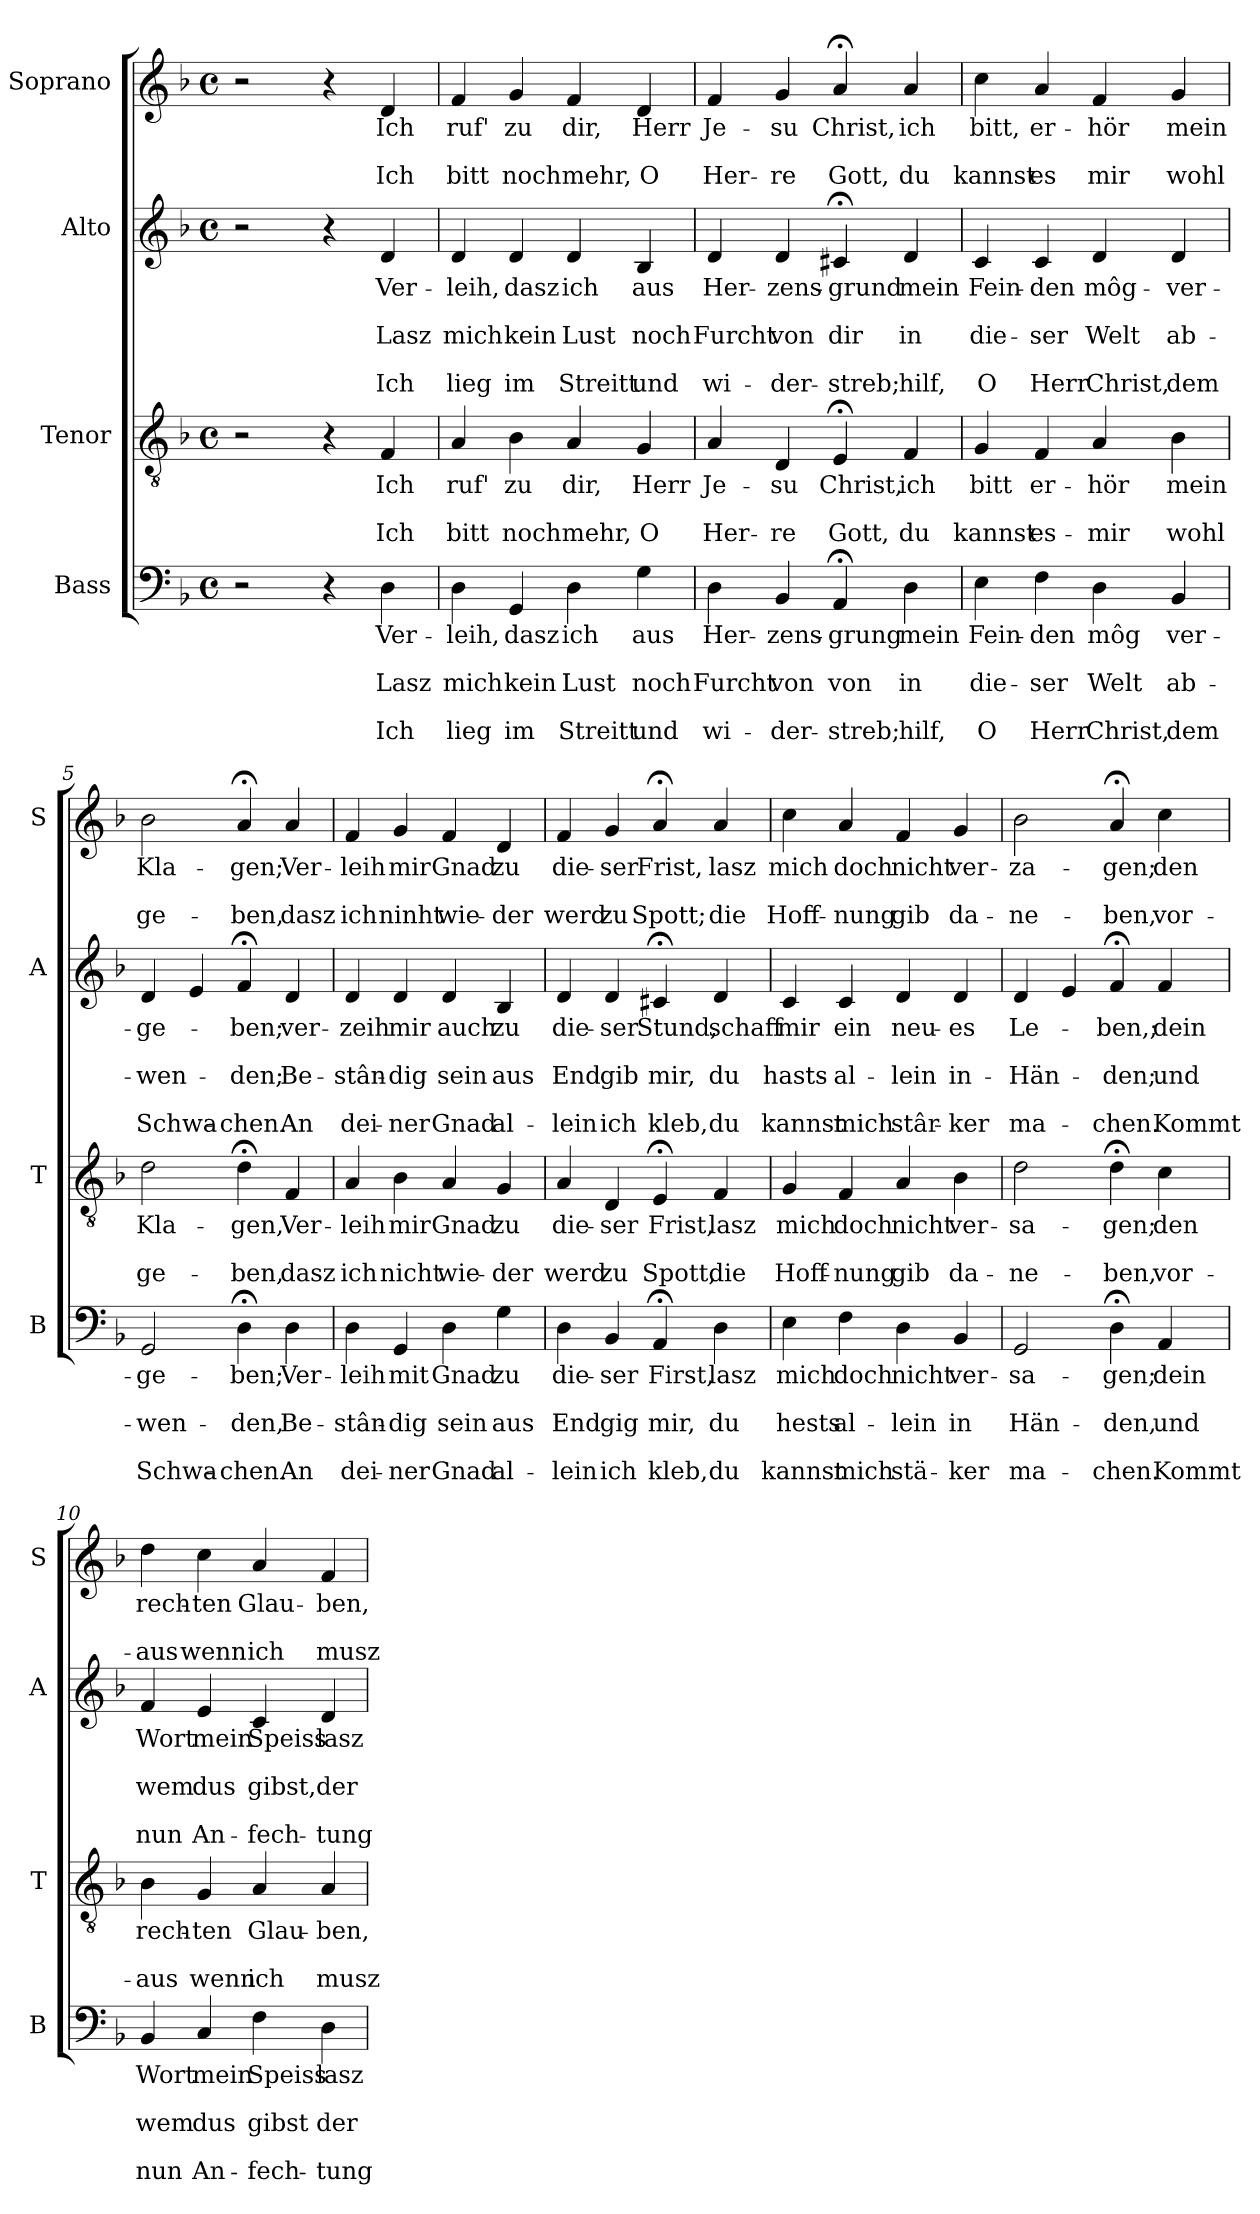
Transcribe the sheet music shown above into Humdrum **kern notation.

**kern	**text	**text	**text	**text	**text	**kern	**text	**text	**text	**kern	**text	**text	**text	**text	**text	**kern	**text	**text	**text
*part4	*part4	*part4	*part4	*part4	*part4	*part3	*part3	*part3	*part3	*part2	*part2	*part2	*part2	*part2	*part2	*part1	*part1	*part1	*part1
*staff4	*staff4	*staff4	*staff4	*staff4	*staff4	*staff3	*staff3	*staff3	*staff3	*staff2	*staff2	*staff2	*staff2	*staff2	*staff2	*staff1	*staff1	*staff1	*staff1
*I"Bass	*	*	*	*	*	*I"Tenor	*	*	*	*I"Alto	*	*	*	*	*	*I"Soprano	*	*	*
*I'B	*	*	*	*	*	*I'T	*	*	*	*I'A	*	*	*	*	*	*I'S	*	*	*
*clefF4	*	*	*	*	*	*clefGv2	*	*	*	*clefG2	*	*	*	*	*	*clefG2	*	*	*
*k[b-]	*	*	*	*	*	*k[b-]	*	*	*	*k[b-]	*	*	*	*	*	*k[b-]	*	*	*
*F:	*	*	*	*	*	*F:	*	*	*	*F:	*	*	*	*	*	*F:	*	*	*
*M4/4	*	*	*	*	*	*M4/4	*	*	*	*M4/4	*	*	*	*	*	*M4/4	*	*	*
*met(c)	*	*	*	*	*	*met(c)	*	*	*	*met(c)	*	*	*	*	*	*met(c)	*	*	*
=1	=1	=1	=1	=1	=1	=1	=1	=1	=1	=1	=1	=1	=1	=1	=1	=1	=1	=1	=1
2r	.	.	.	.	.	2r	.	.	.	2r	.	.	.	.	.	2r	.	.	.
!	!LO:LY:b	!	!LO:LY:b	!	!LO:LY:b	!	!LO:LY:b	!	!LO:LY:b	!	!LO:LY:b	!	!LO:LY:b	!	!LO:LY:b	!	!LO:LY:b	!	!LO:LY:b
4r	3)	.	4)	.	5)	4r	1)	.	2)	4r	3)	.	4)	.	5)	4r	1)	.	2)
!	!LO:LY:b	!	!LO:LY:b	!	!LO:LY:b	!	!LO:LY:b	!	!LO:LY:b	!	!LO:LY:b	!	!LO:LY:b	!	!LO:LY:b	!	!LO:LY:b	!	!LO:LY:b
4D\	Ver-	.	Lasz	.	Ich	4F/	Ich	.	Ich	4d/	Ver-	.	Lasz	.	Ich	4d/	Ich	.	Ich
=2	=2	=2	=2	=2	=2	=2	=2	=2	=2	=2	=2	=2	=2	=2	=2	=2	=2	=2	=2
!	!LO:LY:b	!	!LO:LY:b	!	!LO:LY:b	!	!LO:LY:b	!	!LO:LY:b	!	!LO:LY:b	!	!LO:LY:b	!	!LO:LY:b	!	!LO:LY:b	!	!LO:LY:b
4D\	-leih,	.	mich	.	lieg	4A/	ruf'	.	bitt	4d/	-leih,	.	mich	.	lieg	4f/	ruf'	.	bitt
!	!LO:LY:b	!	!LO:LY:b	!	!LO:LY:b	!	!LO:LY:b	!	!LO:LY:b	!	!LO:LY:b	!	!LO:LY:b	!	!LO:LY:b	!	!LO:LY:b	!	!LO:LY:b
4GG/	dasz	.	kein	.	im	4B-\	zu	.	noch	4d/	dasz	.	kein	.	im	4g/	zu	.	noch
!	!LO:LY:b	!	!LO:LY:b	!	!LO:LY:b	!	!LO:LY:b	!	!LO:LY:b	!	!LO:LY:b	!	!LO:LY:b	!	!LO:LY:b	!	!LO:LY:b	!	!LO:LY:b
4D\	ich	.	Lust	.	Streitt	4A/	dir,	.	mehr,	4d/	ich	.	Lust	.	Streitt	4f/	dir,	.	mehr,
!	!LO:LY:b	!	!LO:LY:b	!	!LO:LY:b	!	!LO:LY:b	!	!LO:LY:b	!	!LO:LY:b	!	!LO:LY:b	!	!LO:LY:b	!	!LO:LY:b	!	!LO:LY:b
4G\	aus	.	noch	.	und	4G/	Herr	.	O	4B-/	aus	.	noch	.	und	4d/	Herr	.	O
=3	=3	=3	=3	=3	=3	=3	=3	=3	=3	=3	=3	=3	=3	=3	=3	=3	=3	=3	=3
!	!LO:LY:b	!	!LO:LY:b	!	!LO:LY:b	!	!LO:LY:b	!	!LO:LY:b	!	!LO:LY:b	!	!LO:LY:b	!	!LO:LY:b	!	!LO:LY:b	!	!LO:LY:b
4D\	Her-	.	Furcht	.	wi-	4A/	Je-	.	Her-	4d/	Her-	.	Furcht	.	wi-	4f/	Je-	.	Her-
!	!LO:LY:b	!	!LO:LY:b	!	!LO:LY:b	!	!LO:LY:b	!	!LO:LY:b	!	!LO:LY:b	!	!LO:LY:b	!	!LO:LY:b	!	!LO:LY:b	!	!LO:LY:b
4BB-/	-zens-	.	von	.	-der-	4D/	-su	.	-re	4d/	-zens-	.	von	.	-der-	4g/	-su	.	-re
!	!LO:LY:b	!	!LO:LY:b	!	!LO:LY:b	!	!LO:LY:b	!	!LO:LY:b	!	!LO:LY:b	!	!LO:LY:b	!	!LO:LY:b	!	!LO:LY:b	!	!LO:LY:b
4AA;</	-grung	.	von	.	-streb;	4E;</	Christ,	.	Gott,	4c#X;</	-grund	.	dir	.	-streb;	4a;</	Christ,	.	Gott,
!	!LO:LY:b	!	!LO:LY:b	!	!LO:LY:b	!	!LO:LY:b	!	!LO:LY:b	!	!LO:LY:b	!	!LO:LY:b	!	!LO:LY:b	!	!LO:LY:b	!	!LO:LY:b
4D\	mein	.	in	.	hilf,	4F/	ich	.	du	4d/	mein	.	in	.	hilf,	4a/	ich	.	du
=4	=4	=4	=4	=4	=4	=4	=4	=4	=4	=4	=4	=4	=4	=4	=4	=4	=4	=4	=4
!	!LO:LY:b	!	!LO:LY:b	!	!LO:LY:b	!	!LO:LY:b	!	!LO:LY:b	!	!LO:LY:b	!	!LO:LY:b	!	!LO:LY:b	!	!LO:LY:b	!	!LO:LY:b
4E\	Fein-	.	die-	.	O	4G/	bitt	.	kannst	4c/	Fein-	.	die-	.	O	4cc\	bitt,	.	kannst
!	!LO:LY:b	!	!LO:LY:b	!	!LO:LY:b	!	!LO:LY:b	!	!LO:LY:b	!	!LO:LY:b	!	!LO:LY:b	!	!LO:LY:b	!	!LO:LY:b	!	!LO:LY:b
4F\	-den	.	-ser	.	Herr	4F/	er-	.	es-	4c/	-den	.	-ser	.	Herr	4a/	er-	.	es
!	!LO:LY:b	!	!LO:LY:b	!	!LO:LY:b	!	!LO:LY:b	!	!LO:LY:b	!	!LO:LY:b	!	!LO:LY:b	!	!LO:LY:b	!	!LO:LY:b	!	!LO:LY:b
4D\	môg	.	Welt	.	Christ,	4A/	-hör	.	-mir	4d/	môg-	.	Welt	.	Christ,	4f/	-hör	.	mir
!	!LO:LY:b	!	!LO:LY:b	!	!LO:LY:b	!	!LO:LY:b	!	!LO:LY:b	!	!LO:LY:b	!	!LO:LY:b	!	!LO:LY:b	!	!LO:LY:b	!	!LO:LY:b
4BB-/	ver-	.	ab-	.	dem	4B-\	mein	.	wohl	4d/	-ver-	.	ab-	.	dem	4g/	mein	.	wohl
=5	=5	=5	=5	=5	=5	=5	=5	=5	=5	=5	=5	=5	=5	=5	=5	=5	=5	=5	=5
!	!LO:LY:b	!	!LO:LY:b	!	!LO:LY:b	!	!LO:LY:b	!	!LO:LY:b	!	!LO:LY:b	!	!LO:LY:b	!	!LO:LY:b	!	!LO:LY:b	!	!LO:LY:b
2GG/	-ge-	.	-wen-	.	Schwa-	2d\	Kla-	.	ge-	4d/	-ge-	.	-wen-	.	Schwa-	2b-\	Kla-	.	ge-
.	.	.	.	.	.	.	.	.	.	4e/	.	.	.	.	.	.	.	.	.
!	!LO:LY:b	!	!LO:LY:b	!	!LO:LY:b	!	!LO:LY:b	!	!LO:LY:b	!	!LO:LY:b	!	!LO:LY:b	!	!LO:LY:b	!	!LO:LY:b	!	!LO:LY:b
4D;<\	-ben;	.	-den,	.	-chen.	4d;<\	-gen,	.	-ben,	4f;</	-ben;	.	-den;	.	-chen.	4a;</	-gen;	.	-ben,
!	!LO:LY:b	!	!LO:LY:b	!	!LO:LY:b	!	!LO:LY:b	!	!LO:LY:b	!	!LO:LY:b	!	!LO:LY:b	!	!LO:LY:b	!	!LO:LY:b	!	!LO:LY:b
4D\	Ver-	.	Be-	.	An	4F/	Ver-	.	dasz	4d/	ver-	.	Be-	.	An	4a/	Ver-	.	dasz
!!LO:LB:g=z
=6	=6	=6	=6	=6	=6	=6	=6	=6	=6	=6	=6	=6	=6	=6	=6	=6	=6	=6	=6
!	!LO:LY:b	!	!LO:LY:b	!	!LO:LY:b	!	!LO:LY:b	!	!LO:LY:b	!	!LO:LY:b	!	!LO:LY:b	!	!LO:LY:b	!	!LO:LY:b	!	!LO:LY:b
4D\	-leih	.	-stân-	.	dei-	4A/	-leih	.	ich	4d/	-zeih	.	-stân-	.	dei-	4f/	-leih	.	ich
!	!LO:LY:b	!	!LO:LY:b	!	!LO:LY:b	!	!LO:LY:b	!	!LO:LY:b	!	!LO:LY:b	!	!LO:LY:b	!	!LO:LY:b	!	!LO:LY:b	!	!LO:LY:b
4GG/	mit	.	-dig	.	-ner	4B-\	mir	.	nicht	4d/	mir	.	-dig	.	-ner	4g/	mir	.	ninht
!	!LO:LY:b	!	!LO:LY:b	!	!LO:LY:b	!	!LO:LY:b	!	!LO:LY:b	!	!LO:LY:b	!	!LO:LY:b	!	!LO:LY:b	!	!LO:LY:b	!	!LO:LY:b
4D\	Gnad	.	sein	.	Gnad	4A/	Gnad	.	wie-	4d/	auch	.	sein	.	Gnad	4f/	Gnad	.	wie-
!	!LO:LY:b	!	!LO:LY:b	!	!LO:LY:b	!	!LO:LY:b	!	!LO:LY:b	!	!LO:LY:b	!	!LO:LY:b	!	!LO:LY:b	!	!LO:LY:b	!	!LO:LY:b
4G\	zu	.	aus	.	al-	4G/	zu	.	-der	4B-/	zu	.	aus	.	al-	4d/	zu	.	-der
=7	=7	=7	=7	=7	=7	=7	=7	=7	=7	=7	=7	=7	=7	=7	=7	=7	=7	=7	=7
!	!LO:LY:b	!	!LO:LY:b	!	!LO:LY:b	!	!LO:LY:b	!	!LO:LY:b	!	!LO:LY:b	!	!LO:LY:b	!	!LO:LY:b	!	!LO:LY:b	!	!LO:LY:b
4D\	die-	.	End	.	-lein	4A/	die-	.	werd	4d/	die-	.	End	.	-lein	4f/	die-	.	werd
!	!LO:LY:b	!	!LO:LY:b	!	!LO:LY:b	!	!LO:LY:b	!	!LO:LY:b	!	!LO:LY:b	!	!LO:LY:b	!	!LO:LY:b	!	!LO:LY:b	!	!LO:LY:b
4BB-/	-ser	.	gig	.	ich	4D/	-ser	.	zu	4d/	-ser	.	gib	.	ich	4g/	-ser	.	zu
!	!LO:LY:b	!	!LO:LY:b	!	!LO:LY:b	!	!LO:LY:b	!	!LO:LY:b	!	!LO:LY:b	!	!LO:LY:b	!	!LO:LY:b	!	!LO:LY:b	!	!LO:LY:b
4AA;</	First,	.	mir,	.	kleb,	4E;</	Frist,	.	Spott,	4c#X;</	Stund,	.	mir,	.	kleb,	4a;</	Frist,	.	Spott;
!	!LO:LY:b	!	!LO:LY:b	!	!LO:LY:b	!	!LO:LY:b	!	!LO:LY:b	!	!LO:LY:b	!	!LO:LY:b	!	!LO:LY:b	!	!LO:LY:b	!	!LO:LY:b
4D\	lasz	.	du	.	du	4F/	lasz	.	die	4d/	schaff	.	du	.	du	4a/	lasz	.	die
=8	=8	=8	=8	=8	=8	=8	=8	=8	=8	=8	=8	=8	=8	=8	=8	=8	=8	=8	=8
!	!LO:LY:b	!	!LO:LY:b	!	!LO:LY:b	!	!LO:LY:b	!	!LO:LY:b	!	!LO:LY:b	!	!LO:LY:b	!	!LO:LY:b	!	!LO:LY:b	!	!LO:LY:b
4E\	mich	.	hests	.	kannst	4G/	mich	.	Hoff-	4c/	mir	.	hasts-	.	kannst	4cc\	mich	.	Hoff-
!	!LO:LY:b	!	!LO:LY:b	!	!LO:LY:b	!	!LO:LY:b	!	!LO:LY:b	!	!LO:LY:b	!	!LO:LY:b	!	!LO:LY:b	!	!LO:LY:b	!	!LO:LY:b
4F\	doch	.	al-	.	mich	4F/	doch	.	-nung	4c/	ein	.	-al-	.	mich	4a/	doch	.	-nung
!	!LO:LY:b	!	!LO:LY:b	!	!LO:LY:b	!	!LO:LY:b	!	!LO:LY:b	!	!LO:LY:b	!	!LO:LY:b	!	!LO:LY:b	!	!LO:LY:b	!	!LO:LY:b
4D\	nicht	.	-lein	.	stä-	4A/	nicht	.	gib	4d/	neu-	.	-lein	.	stâr-	4f/	nicht	.	gib
!	!LO:LY:b	!	!LO:LY:b	!	!LO:LY:b	!	!LO:LY:b	!	!LO:LY:b	!	!LO:LY:b	!	!LO:LY:b	!	!LO:LY:b	!	!LO:LY:b	!	!LO:LY:b
4BB-/	ver-	.	in	.	-ker	4B-\	ver-	.	da-	4d/	-es	.	in-	.	-ker	4g/	ver-	.	da-
=9	=9	=9	=9	=9	=9	=9	=9	=9	=9	=9	=9	=9	=9	=9	=9	=9	=9	=9	=9
!	!LO:LY:b	!	!LO:LY:b	!	!LO:LY:b	!	!LO:LY:b	!	!LO:LY:b	!	!LO:LY:b	!	!LO:LY:b	!	!LO:LY:b	!	!LO:LY:b	!	!LO:LY:b
2GG/	-sa-	.	Hän-	.	ma-	2d\	-sa-	.	-ne-	4d/	Le-	.	-Hän-	.	ma-	2b-\	-za-	.	-ne-
.	.	.	.	.	.	.	.	.	.	4e/	.	.	.	.	.	.	.	.	.
!	!LO:LY:b	!	!LO:LY:b	!	!LO:LY:b	!	!LO:LY:b	!	!LO:LY:b	!	!LO:LY:b	!	!LO:LY:b	!	!LO:LY:b	!	!LO:LY:b	!	!LO:LY:b
4D;<\	-gen;	.	-den,	.	-chen.	4d;<\	-gen;	.	-ben,	4f;</	-ben,;	.	-den;	.	-chen.	4a;</	-gen;	.	-ben,
!	!LO:LY:b	!	!LO:LY:b	!	!LO:LY:b	!	!LO:LY:b	!	!LO:LY:b	!	!LO:LY:b	!	!LO:LY:b	!	!LO:LY:b	!	!LO:LY:b	!	!LO:LY:b
4AA/	dein	.	und	.	Kommt	4c\	den	.	vor-	4f/	dein	.	und	.	Kommt	4cc\	den	.	vor-
=10	=10	=10	=10	=10	=10	=10	=10	=10	=10	=10	=10	=10	=10	=10	=10	=10	=10	=10	=10
!	!LO:LY:b	!	!LO:LY:b	!	!LO:LY:b	!	!LO:LY:b	!	!LO:LY:b	!	!LO:LY:b	!	!LO:LY:b	!	!LO:LY:b	!	!LO:LY:b	!	!LO:LY:b
4BB-/	Wort	.	wem	.	nun	4B-\	rech-	.	-aus	4f/	Wort	.	wem	.	nun	4dd\	rech-	.	-aus
!	!LO:LY:b	!	!LO:LY:b	!	!LO:LY:b	!	!LO:LY:b	!	!LO:LY:b	!	!LO:LY:b	!	!LO:LY:b	!	!LO:LY:b	!	!LO:LY:b	!	!LO:LY:b
4C/	mein	.	dus	.	An-	4G/	-ten	.	wenn	4e/	mein	.	dus	.	An-	4cc\	-ten	.	wenn
!	!LO:LY:b	!	!LO:LY:b	!	!LO:LY:b	!	!LO:LY:b	!	!LO:LY:b	!	!LO:LY:b	!	!LO:LY:b	!	!LO:LY:b	!	!LO:LY:b	!	!LO:LY:b
4F\	Speiss	.	gibst	.	-fech-	4A/	Glau-	.	ich	4c/	Speiss	.	gibst,	.	-fech-	4a/	Glau-	.	ich
!	!LO:LY:b	!	!LO:LY:b	!	!LO:LY:b	!	!LO:LY:b	!	!LO:LY:b	!	!LO:LY:b	!	!LO:LY:b	!	!LO:LY:b	!	!LO:LY:b	!	!LO:LY:b
4D\	lasz	.	der	.	-tung	4A/	-ben,	.	musz	4d/	lasz	.	der	.	-tung	4f/	-ben,	.	musz
=	=	=	=	=	=	=	=	=	=	=	=	=	=	=	=	=	=	=	=
*-	*-	*-	*-	*-	*-	*-	*-	*-	*-	*-	*-	*-	*-	*-	*-	*-	*-	*-	*-
